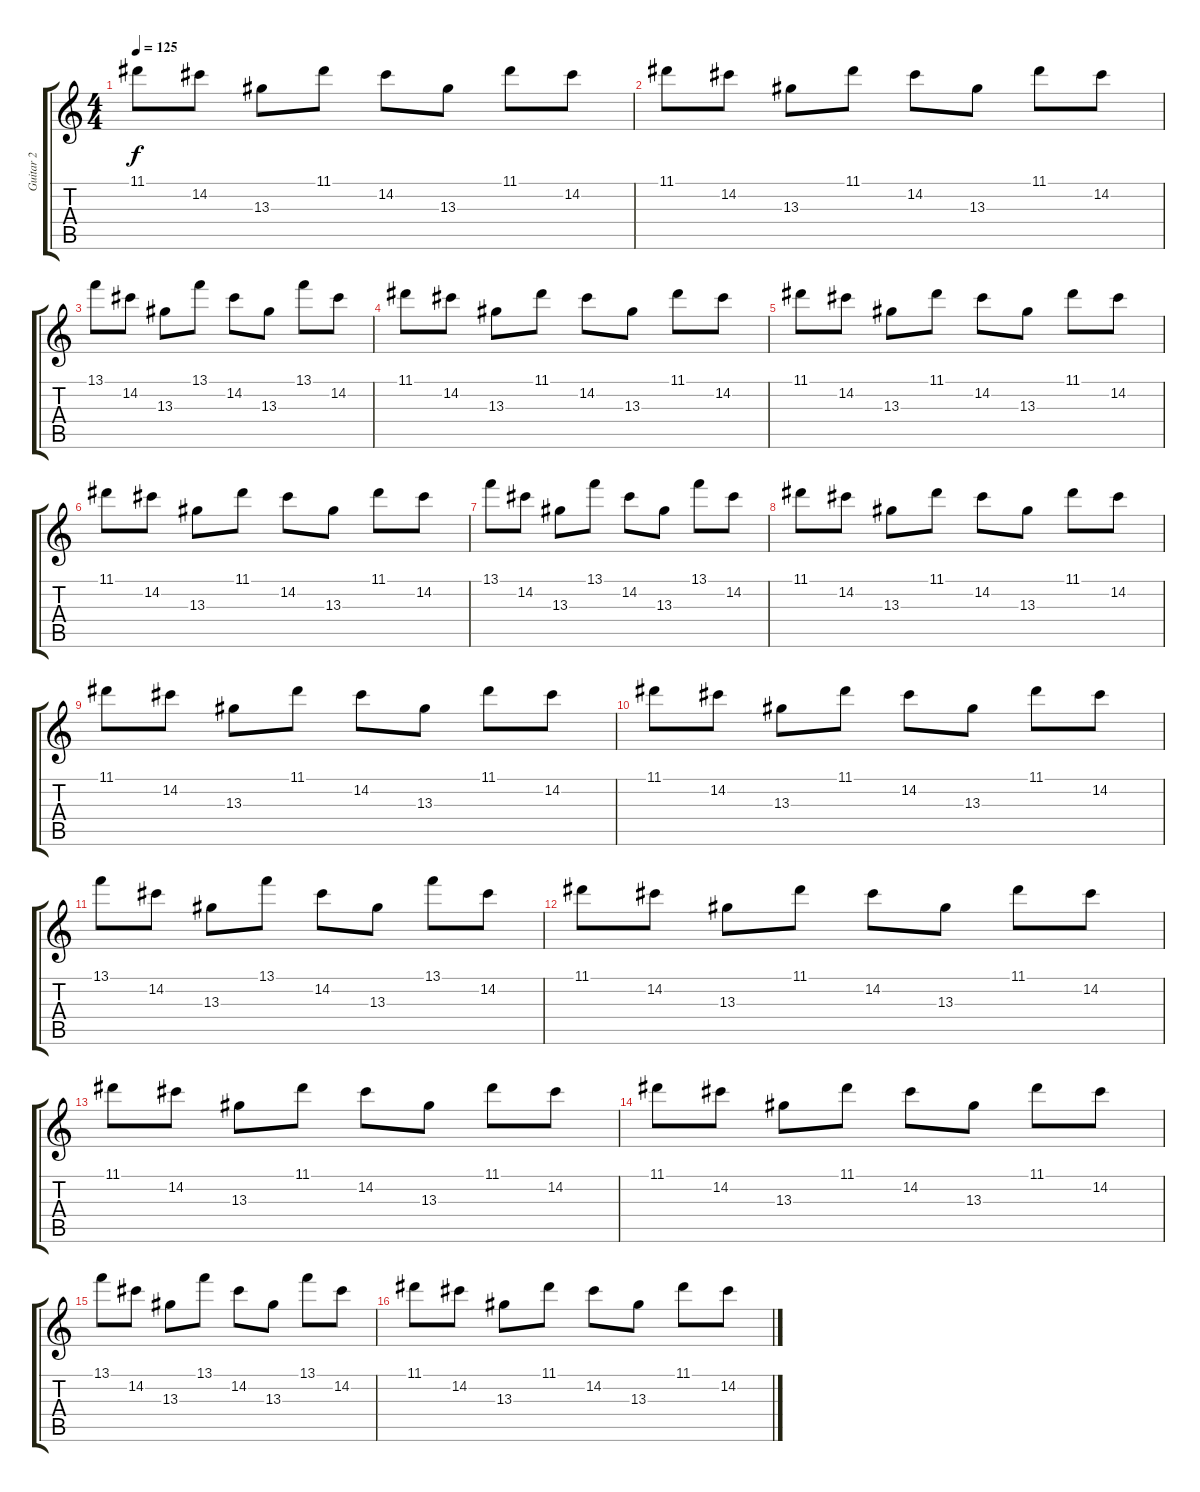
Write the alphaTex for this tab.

\track ("Guitar 2" "Guitar 2") {instrument acousticguitarsteel}
\staff {score tabs}
\tuning (E4 B3 G3 D3 A2 E2) {hide}
\ts (4 4)
\tempo 125
\clef g2
\ks c
11.1.8{dy f} 14.2.8 13.3.8 11.1.8 14.2.8 13.3.8 11.1.8 14.2.8 |
11.1.8 14.2.8 13.3.8 11.1.8 14.2.8 13.3.8 11.1.8 14.2.8 |
13.1.8 14.2.8 13.3.8 13.1.8 14.2.8 13.3.8 13.1.8 14.2.8 |
11.1.8 14.2.8 13.3.8 11.1.8 14.2.8 13.3.8 11.1.8 14.2.8 |
11.1.8 14.2.8 13.3.8 11.1.8 14.2.8 13.3.8 11.1.8 14.2.8 |
11.1.8 14.2.8 13.3.8 11.1.8 14.2.8 13.3.8 11.1.8 14.2.8 |
13.1.8 14.2.8 13.3.8 13.1.8 14.2.8 13.3.8 13.1.8 14.2.8 |
11.1.8 14.2.8 13.3.8 11.1.8 14.2.8 13.3.8 11.1.8 14.2.8 |
11.1.8 14.2.8 13.3.8 11.1.8 14.2.8 13.3.8 11.1.8 14.2.8 |
11.1.8 14.2.8 13.3.8 11.1.8 14.2.8 13.3.8 11.1.8 14.2.8 |
13.1.8 14.2.8 13.3.8 13.1.8 14.2.8 13.3.8 13.1.8 14.2.8 |
11.1.8 14.2.8 13.3.8 11.1.8 14.2.8 13.3.8 11.1.8 14.2.8 |
11.1.8 14.2.8 13.3.8 11.1.8 14.2.8 13.3.8 11.1.8 14.2.8 |
11.1.8 14.2.8 13.3.8 11.1.8 14.2.8 13.3.8 11.1.8 14.2.8 |
13.1.8 14.2.8 13.3.8 13.1.8 14.2.8 13.3.8 13.1.8 14.2.8 |
11.1.8 14.2.8 13.3.8 11.1.8 14.2.8 13.3.8 11.1.8 14.2.8
